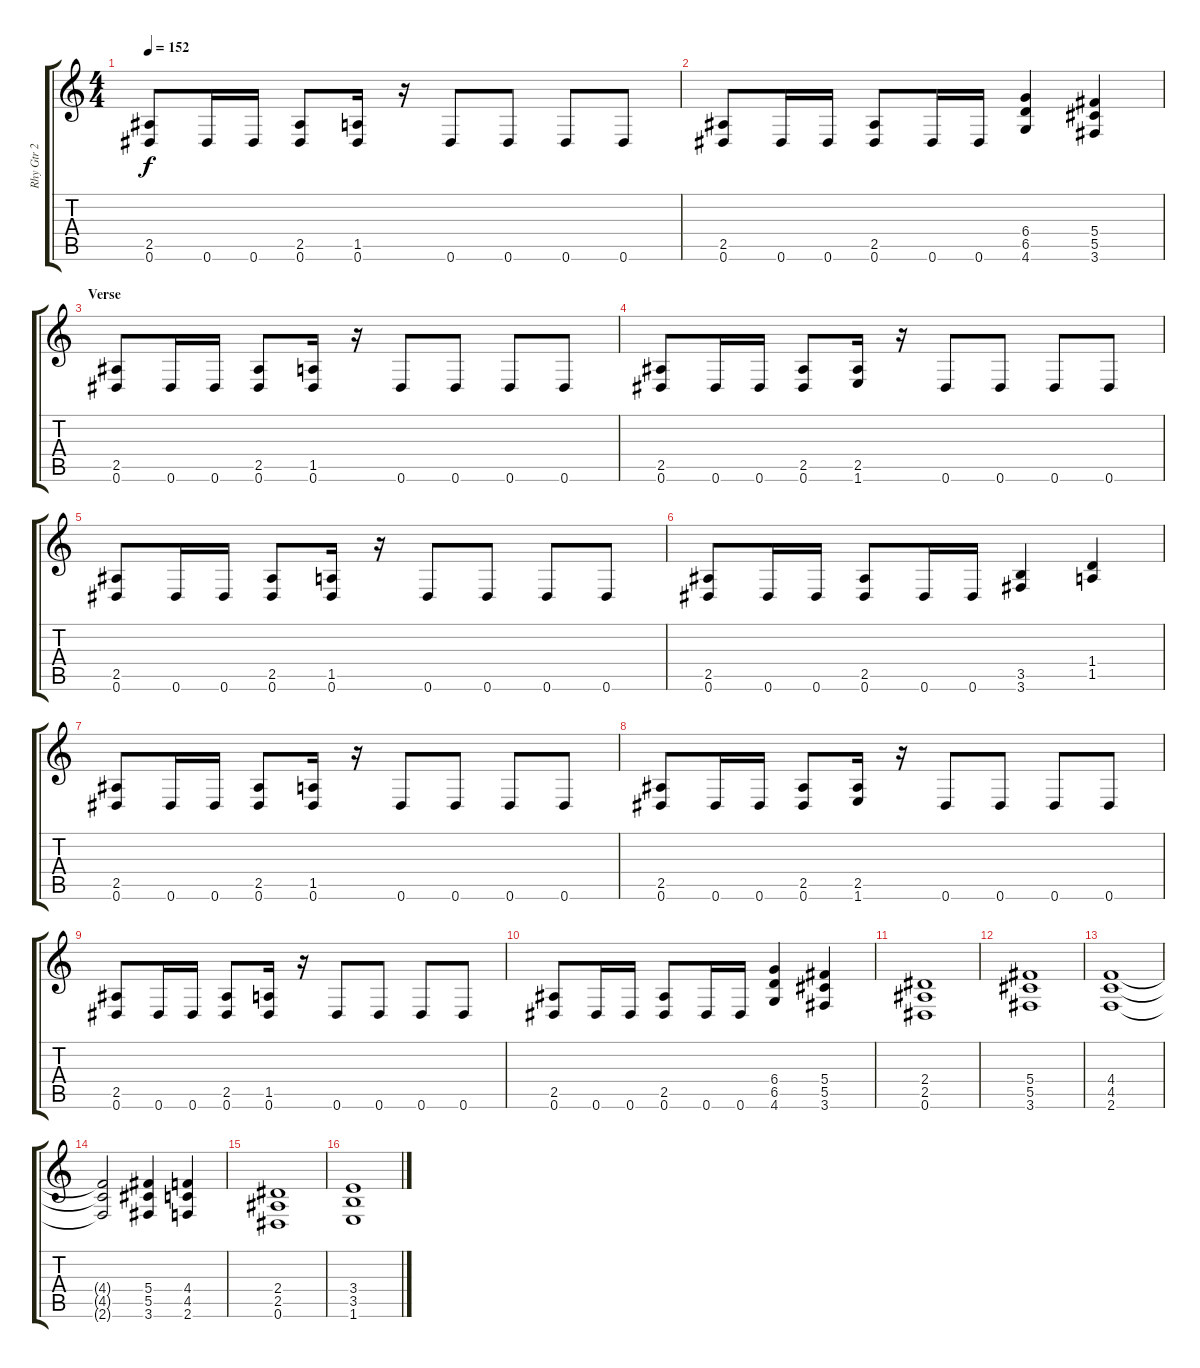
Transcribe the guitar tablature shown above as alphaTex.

\track ("Rhy Gtr 2" "Rhy Gtr 2") {instrument distortionguitar}
\staff {score tabs}
\tuning (Eb4 Bb3 Gb3 Db3 Ab2 Eb2) {hide}
\ts (4 4)
\tempo 152
\clef g2
\ks c
(2.5 0.6).8{dy f} 0.6.16 0.6.16 (2.5 0.6).8 (1.5 0.6).16 r.16 0.6.8 0.6.8 0.6.8 0.6.8 |
(2.5 0.6).8 0.6.16 0.6.16 (2.5 0.6).8 0.6.16 0.6.16 (6.4 6.5 4.6).4 (5.4 5.5 3.6).4 |
\section ("" "Verse")
(2.5 0.6).8 0.6.16 0.6.16 (2.5 0.6).8 (1.5 0.6).16 r.16 0.6.8 0.6.8 0.6.8 0.6.8 |
(2.5 0.6).8 0.6.16 0.6.16 (2.5 0.6).8 (2.5 1.6).16 r.16 0.6.8 0.6.8 0.6.8 0.6.8 |
(2.5 0.6).8 0.6.16 0.6.16 (2.5 0.6).8 (1.5 0.6).16 r.16 0.6.8 0.6.8 0.6.8 0.6.8 |
(2.5 0.6).8 0.6.16 0.6.16 (2.5 0.6).8 0.6.16 0.6.16 (3.5 3.6).4 (1.4 1.5).4 |
(2.5 0.6).8 0.6.16 0.6.16 (2.5 0.6).8 (1.5 0.6).16 r.16 0.6.8 0.6.8 0.6.8 0.6.8 |
(2.5 0.6).8 0.6.16 0.6.16 (2.5 0.6).8 (2.5 1.6).16 r.16 0.6.8 0.6.8 0.6.8 0.6.8 |
(2.5 0.6).8 0.6.16 0.6.16 (2.5 0.6).8 (1.5 0.6).16 r.16 0.6.8 0.6.8 0.6.8 0.6.8 |
(2.5 0.6).8 0.6.16 0.6.16 (2.5 0.6).8 0.6.16 0.6.16 (6.4 6.5 4.6).4 (5.4 5.5 3.6).4 |
(2.4 2.5 0.6).1 |
(5.4 5.5 3.6).1 |
(4.4 4.5 2.6).1 |
(4.4{t} 4.5{t} 2.6{t}).2 (5.4 5.5 3.6).4 (4.4 4.5 2.6).4 |
(2.4 2.5 0.6).1 |
(3.4 3.5 1.6).1
